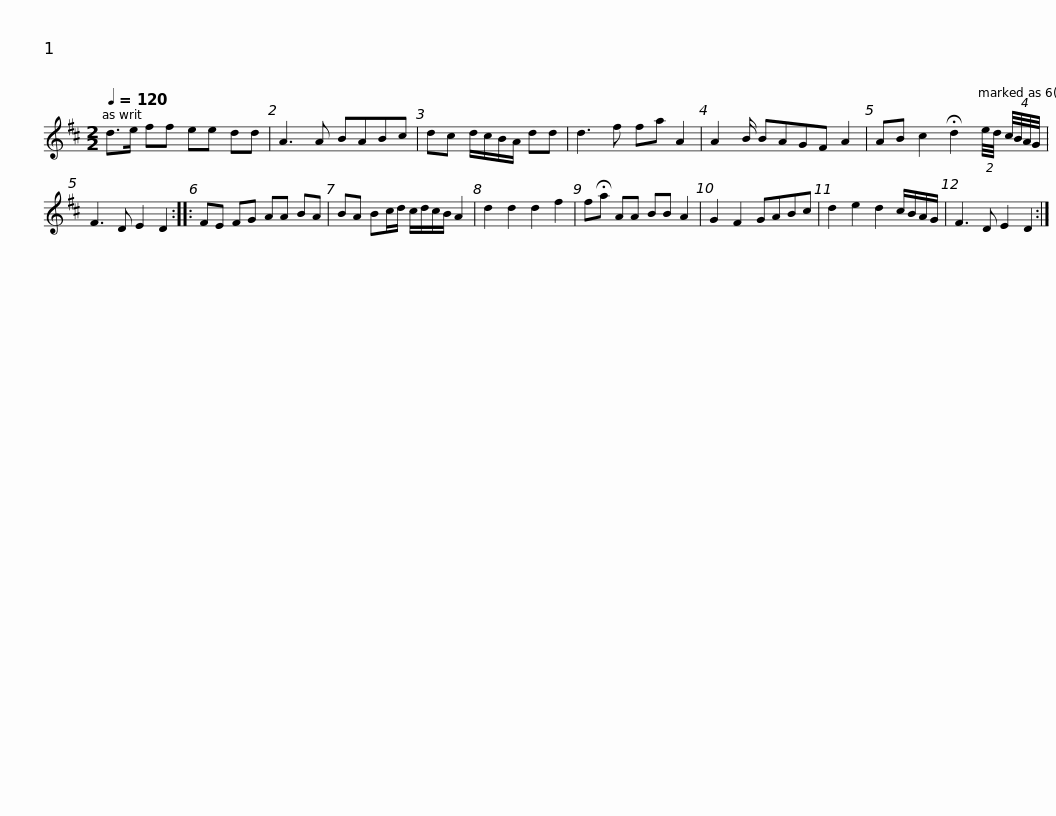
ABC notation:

X:1
L:1/8
Q:1/4=120
M:2/2
I:linebreak $
K:D
V:1 treble
V:1
 d>e ff ee dd | A3 A BABc | dc d/c/B/A/ dd | d3 f fa A2 | A2 B/ BAGF A2 |$ %5
 AB c2 !fermata!d2 (2:3:2e/4d/4 (4:3:4c/4B/4A/4G/4 | F3 D E2 D2 :: FE FG AA BA | BA Bc/d/ c/d/c/B/ A2 | d2 d2 d2 f2 | %10
 f!fermata!a AA BB A2 |$ G2 F2 GABc | d2 e2 d2 c/B/A/G/ | F3 D E2 D2 :| %14
